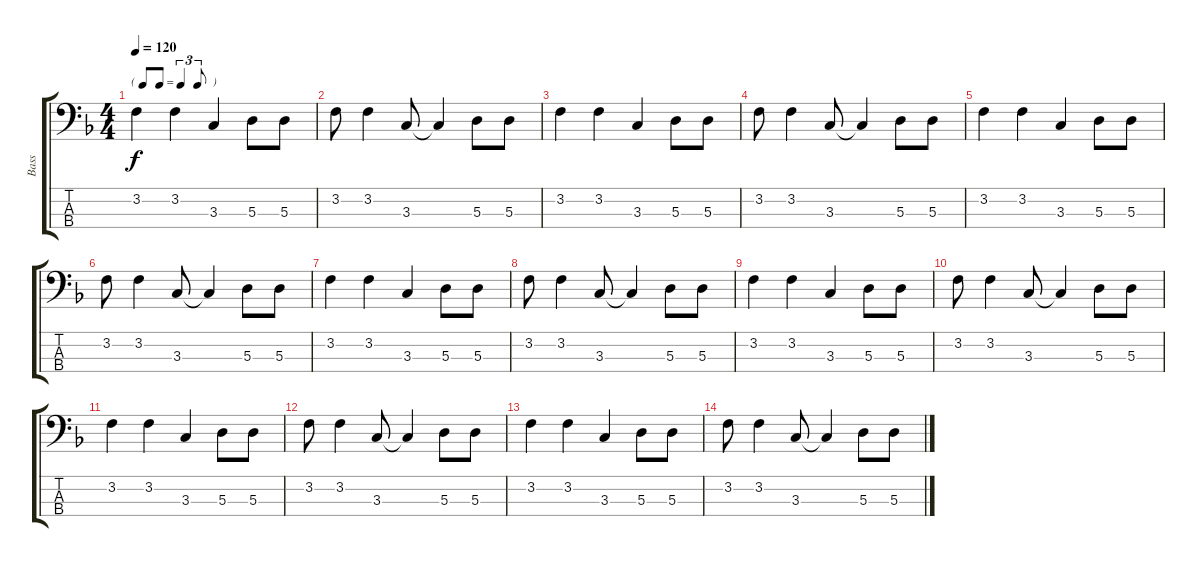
\track ("Bass" "Bass") {instrument electricbasspick}
\staff {score tabs}
\tuning (G2 D2 A1 E1) {hide}
\ts (4 4)
\tf triplet8th
\tempo 120
\clef f4
\ks f
3.2.4{dy f} 3.2.4 3.3.4 5.3.8 5.3.8 |
3.2.8 3.2.4 3.3.8 3.3{t}.4 5.3.8 5.3.8 |
3.2.4 3.2.4 3.3.4 5.3.8 5.3.8 |
3.2.8 3.2.4 3.3.8 3.3{t}.4 5.3.8 5.3.8 |
3.2.4 3.2.4 3.3.4 5.3.8 5.3.8 |
3.2.8 3.2.4 3.3.8 3.3{t}.4 5.3.8 5.3.8 |
3.2.4 3.2.4 3.3.4 5.3.8 5.3.8 |
3.2.8 3.2.4 3.3.8 3.3{t}.4 5.3.8 5.3.8 |
3.2.4 3.2.4 3.3.4 5.3.8 5.3.8 |
3.2.8 3.2.4 3.3.8 3.3{t}.4 5.3.8 5.3.8 |
3.2.4 3.2.4 3.3.4 5.3.8 5.3.8 |
3.2.8 3.2.4 3.3.8 3.3{t}.4 5.3.8 5.3.8 |
3.2.4 3.2.4 3.3.4 5.3.8 5.3.8 |
3.2.8 3.2.4 3.3.8 3.3{t}.4 5.3.8 5.3.8
